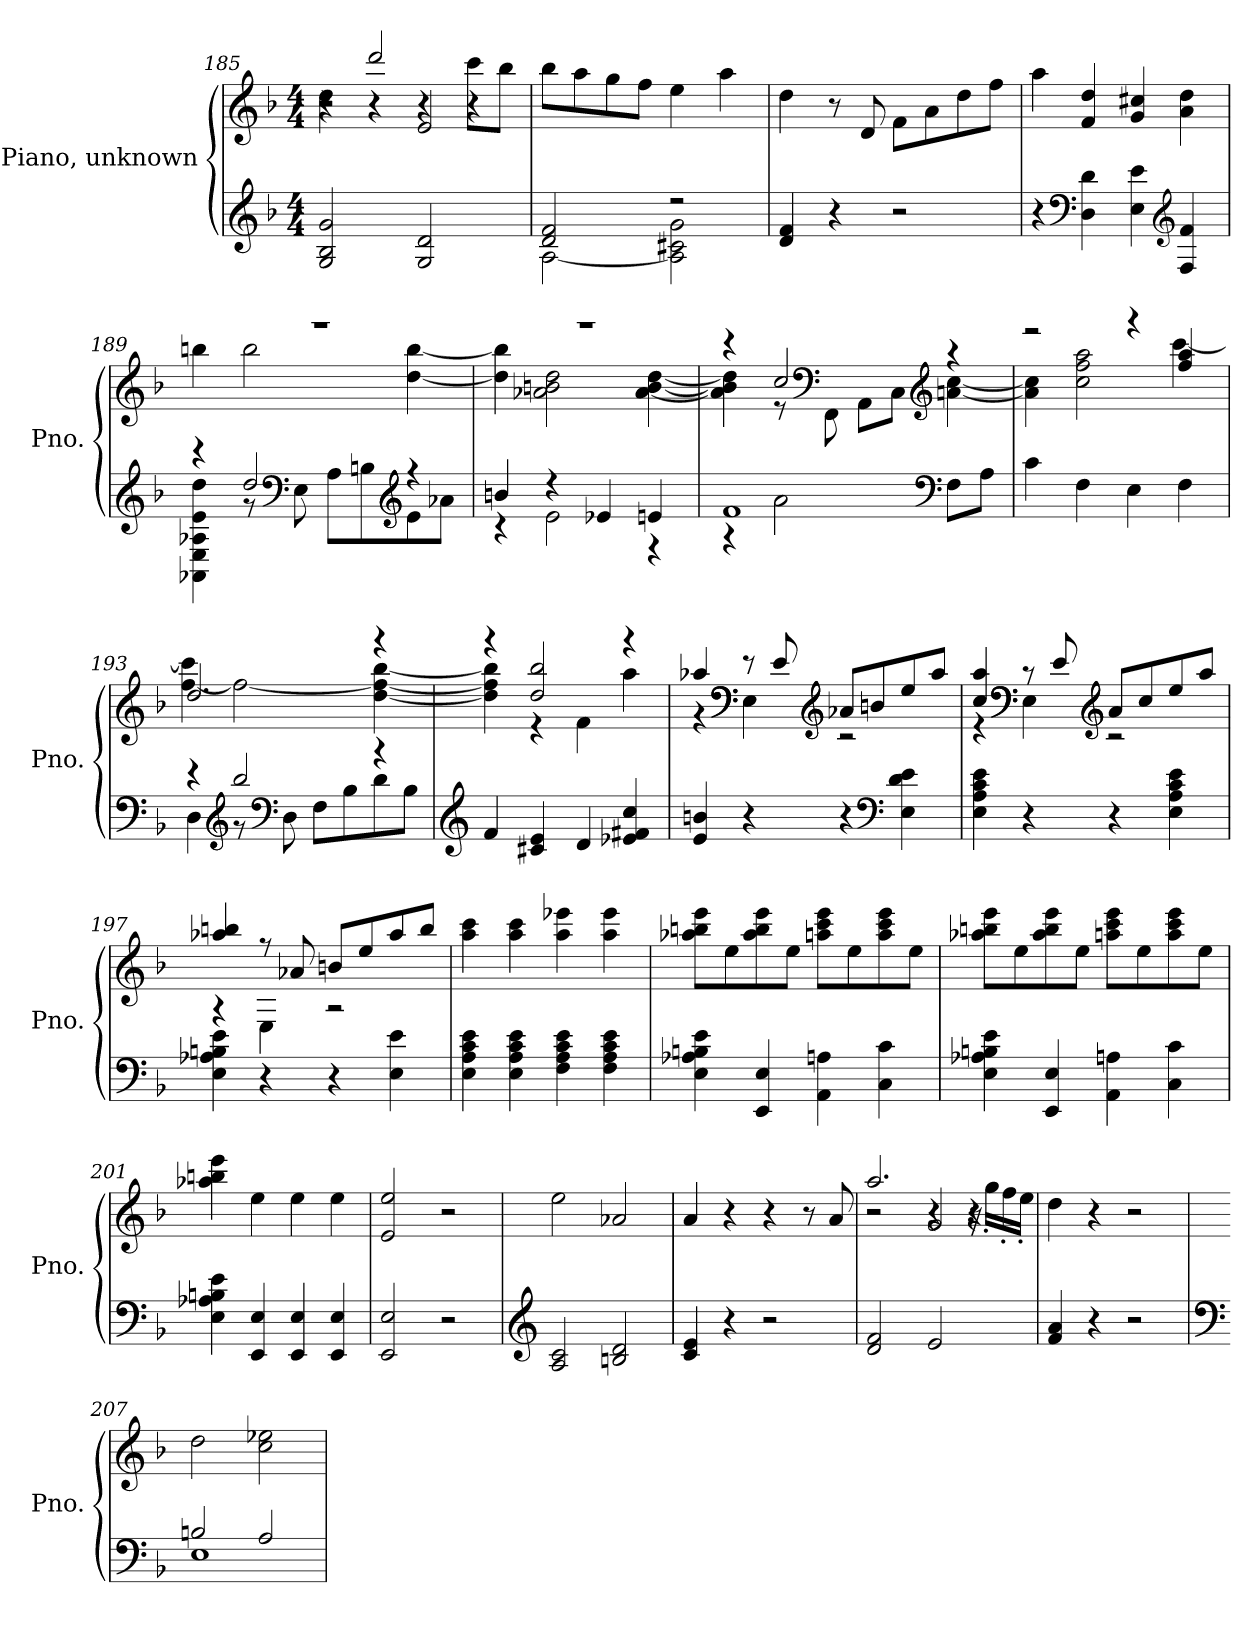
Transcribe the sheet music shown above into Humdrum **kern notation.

**kern	**kern
*part1	*part1
*staff2	*staff1
*I"Piano, unknown	*
*I'Pno.	*
*clefG2	*clefG2
*k[b-]	*k[b-]
*M4/4	*M4/4
=185	=185
*	*^
*	*	*^
2G/ 2B-/ 2g/	4r	4dd\	2r
.	2ddd/	4r	.
2G/ 2d/	.	4r	2e/
.	4r	8ccc\L	.
.	.	8bb-\J	.
*	*v	*v	*v
=186	=186
*^	*
2d/ 2f/	[2A\	8bb-\L
.	.	8aa\
.	.	8gg\
.	.	8ff\J
2r	2A\] 2c#X\ 2g\	4ee\
.	.	4aa\
*v	*v	*
=187	=187
4d/ 4f/	4dd\
4r	8r
.	8d/
2r	8f\L
.	8a\
.	8dd\
.	8ff\J
!!LO:LB:g=z
=188	=188
4r	4aa\
*clefF4	*
4D\ 4d\	4f/ 4dd/
4E\ 4e\	4g/ 4cc#X/
*clefG2	*
4F/ 4f/	4a\ 4dd\
=189	=189
*^	*^
4r	4AA-X\ 4E\ 4A-X\ 4e\ 4dd\	1r	4bbn\
2dd/	8r	.	2bb\
*clefF4	*	*	*
.	8E\	.	.
.	8A-\L	.	.
.	8Bn\	.	.
*clefG2	*	*	*
4r	8e\	.	[4dd\ [4bb\
.	8a-X\J	.	.
=190	=190	=190	=190
4bn/	4r	1r	4dd\] 4bb\]
4r	2e\	.	2a-X\ 2bn\ 2dd\
4e-X/	.	.	.
4en/	4r	.	[4a-\ [4b\ [4dd\
=191	=191	=191	=191
1f	4r	4r	4a-\] 4b\] 4dd\]
.	2a\	2cc/	8r
*	*	*clefF4	*
.	.	.	8FF\
.	.	.	8AA\L
.	.	.	8C\J
*clefF4	*	*clefG2	*
.	8F\L	4r	[4an\ [4cc\
.	8A\J	.	.
*v	*v	*	*
!!LO:LB:g=z	!!
=192	=192	=192
4c\	2r	4a\] 4cc\]
4F\	.	2cc\ 2ff\ 2aa\
4E\	4r	.
4F\	4ff/ 4aa/	[4ccc\
=193	=193	=193
*^	*	*
4r	4D\	2.dd/	[4ff\ 4ccc\]
*clefG2	*	*	*
2bb-/	8r	.	2ff\_
*clefF4	*	*	*
.	8D\	.	.
.	8F\L	.	.
.	8B-\	.	.
4r	8d\	4r	[4dd\ 4ff\_ [4bb-\
.	8B-\J	.	.
*v	*v	*	*
=194	=194	=194
*clefG2	*	*
4f/	4r	4dd\] 4ff\] 4bb-\]
4c#X/ 4e/	2dd/ 2bb-/	4r
4d/	.	4f\
4e-X/ 4f#X/ 4cc/	4r	4aa\
=195	=195	=195
4e/ 4bn/	4aa-X/	4r
*	*clefF4	*
4r	8r	4E\
.	8e/	.
*	*clefG2	*
4r	8a-X/L	2r
.	8bn/	.
*clefF4	*	*
4E\ 4d\ 4e\	8ee/	.
.	8aa-/J	.
!!LO:LB:g=z	!!
=196	=196	=196
4E\ 4A\ 4c\ 4e\	4cc/ 4aa/	4r
*	*clefF4	*
4r	8r	4E\
.	8e/	.
*	*clefG2	*
4r	8a/L	2r
.	8cc/	.
4E\ 4A\ 4c\ 4e\	8ee/	.
.	8aa/J	.
=197	=197	=197
4E\ 4A-X\ 4Bn\ 4e\	4aa-X/ 4bbn/	4r
4r	8r	4E\
.	8a-X/	.
4r	8bn/L	2r
.	8ee/	.
4E\ 4e\	8aa-/	.
.	8bb/J	.
*	*v	*v
=198	=198
4E\ 4A\ 4c\ 4e\	4aa\ 4ccc\
4E\ 4A\ 4c\ 4e\	4aa\ 4ccc\
4F\ 4A\ 4c\ 4e\	4aa\ 4eee-X\
4F\ 4A\ 4c\ 4e\	4aa\ 4eee-\
=199	=199
4E\ 4A-X\ 4Bn\ 4e\	8aa-X\ 8bbn\ 8eee\L
.	8ee\
4EE/ 4E/	8aa-\ 8bb\ 8eee\
.	8ee\J
4AA\ 4An\	8aan\ 8ccc\ 8eee\L
.	8ee\
4C\ 4c\	8aa\ 8ccc\ 8eee\
.	8ee\J
!!LO:PB:g=z
=200	=200
4E\ 4A-X\ 4Bn\ 4e\	8aa-X\ 8bbn\ 8eee\L
.	8ee\
4EE/ 4E/	8aa-\ 8bb\ 8eee\
.	8ee\J
4AA\ 4An\	8aan\ 8ccc\ 8eee\L
.	8ee\
4C\ 4c\	8aa\ 8ccc\ 8eee\
.	8ee\J
=201	=201
4E\ 4A-X\ 4Bn\ 4e\	4aa-X\ 4bbn\ 4eee\
4EE/ 4E/	4ee\
4EE/ 4E/	4ee\
4EE/ 4E/	4ee\
=202	=202
2EE/ 2E/	2e/ 2ee/
2r	2r
=203	=203
*clefG2	*
2A/ 2c/	2ee\
2Bn/ 2d/	2a-X/
=204	=204
4c/ 4e/	4a/
4r	4r
2r	4r
.	8r
.	8a/
=205	=205
*	*^
*	*	*^
2d/ 2f/	2.aa/	2r	2r
2e/	.	4r	2g/
.	4r	16r	.
.	.	16gg'\LL	.
.	.	16ff'\	.
.	.	16ee'\JJ	.
*	*v	*v	*v
=206	=206
4f/ 4a/	4dd\
4r	4r
2r	2r
!!LO:LB:g=z
=207	=207
*clefF4	*
*^	*
2Bn/	1E	2dd\
2A/	.	2cc\ 2ee-X\
*v	*v	*
=	=
*-	*-
